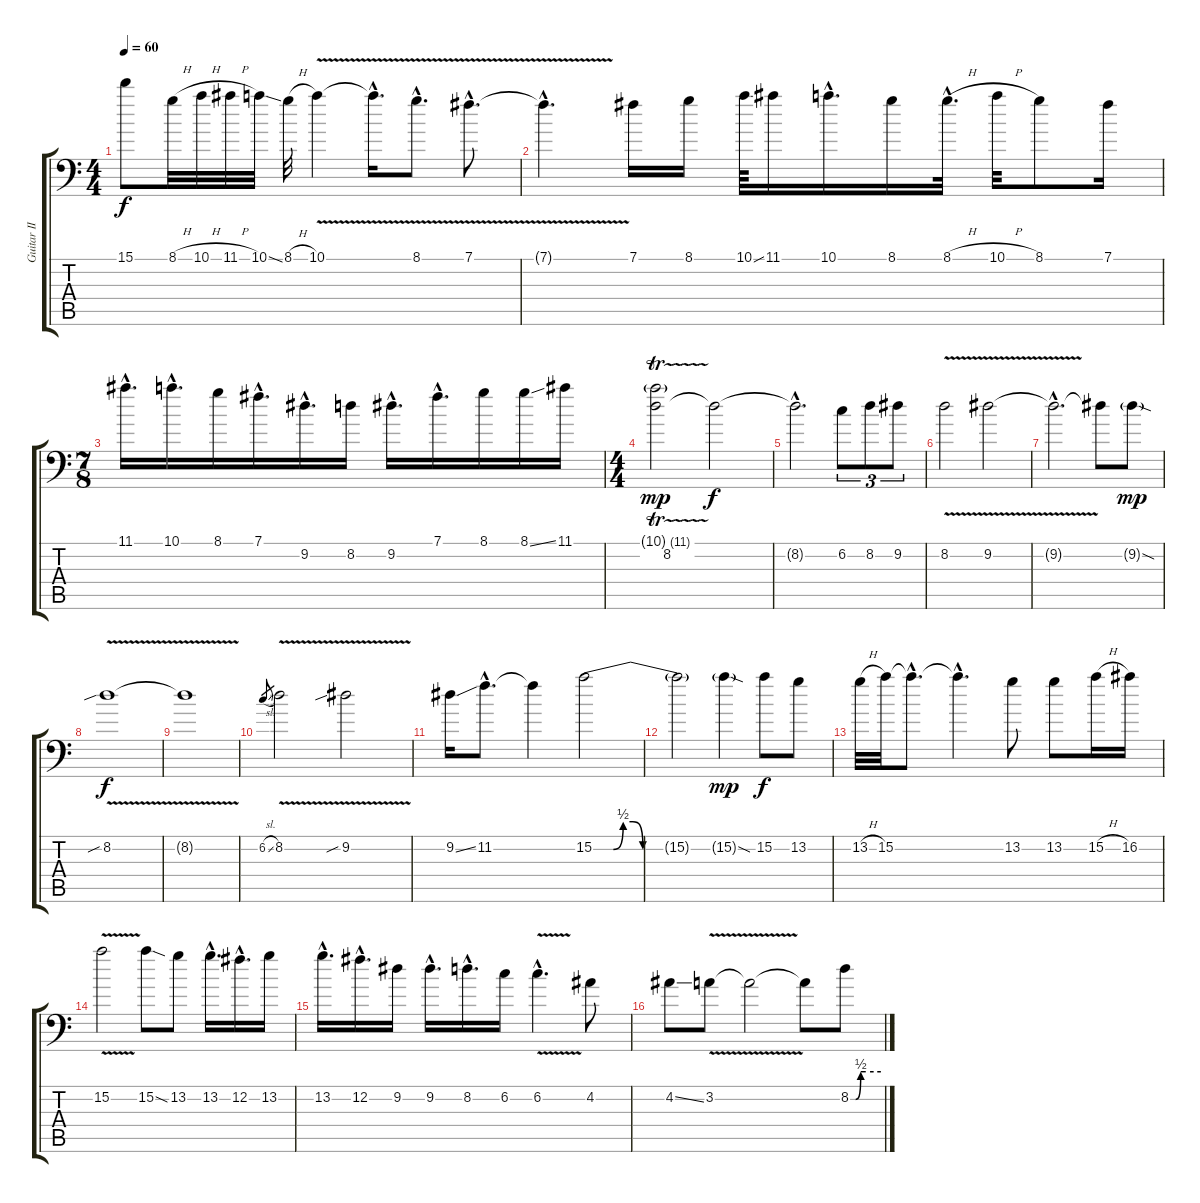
\track ("Guitar II" "Guitar II") {instrument distortionguitar}
\staff {score tabs}
\tuning (B3 Gb3 D3 A2 E2 A1) {hide}
\ts (4 4)
\tempo 60
\clef f4
\ks c
15.1{t}.8{dy f} 8.1{h}.32 10.1{h}.32 11.1{h}.32 10.1{ss}.32 8.1{h}.32 10.1{v}.4 10.1{hac t}.16{d} 8.1{v hac}.8{d} 7.1{v hac}.8{d} |
7.1{hac t}.4{d} 7.1.16 8.1.16 10.1{ss}.64 11.1.16 10.1{hac}.16{d} 8.1.16 8.1{h hac}.32{d} 10.1{h}.32 8.1.8 7.1.16 |
\ts (7 8)
11.1{hac}.16{d} 10.1{hac}.16{d} 8.1.16 7.1{hac}.16{d} 9.2{hac}.16{d} 8.2.16 9.2{hac}.16{d} 7.1{hac}.16{d} 8.1.16 8.1{ss}.16 11.1.16 |
\ts (4 4)
(10.1{tr (11 64) g} 8.2).2{dy mp} 8.2{t}.2{dy f} |
8.2{hac t}.2{d} 6.2.8{tu (3 2)} 8.2.8{tu (3 2)} 9.2.8{tu (3 2)} |
8.2{v}.2 9.2{v}.2 |
9.2{hac t}.2{d} 9.2{t}.8 9.2{sod g}.8{dy mp} |
8.2{v sib}.1{dy f} |
8.2{t}.1 |
6.2{sl}.8{gr} 8.2{v}.2 9.2{v sib}.2 |
9.2{ss}.16 11.2{hac}.8{d} 11.2{t}.4 15.2{be (custom 0 0 10 0 15 2 20 2 25 0 60 0)}.2 |
15.2{t}.2 15.2{sod g}.4{dy mp} 15.2.8{dy f} 13.2.8 |
13.2{h}.32 15.2.32 15.2{hac t}.8{d} 15.2{hac t}.4{d} 13.2.8 13.2.8 15.2{h}.16 16.2.16 |
15.2{v}.2 15.2{sod}.8 13.2.8 13.2{hac}.16{d} 12.2{hac}.16{d} 13.2.16 |
13.2{hac}.16{d} 12.2{hac}.16{d} 9.2.16 9.2{hac}.16{d} 8.2{hac}.16{d} 6.2.16 6.2{v hac}.4{d} 4.2.8 |
4.2{ss}.8 3.2{v}.8 3.2{t}.2 3.2{t}.8 8.2{be (custom 0 0 10 0 20 2 30 2 60 2)}.8
